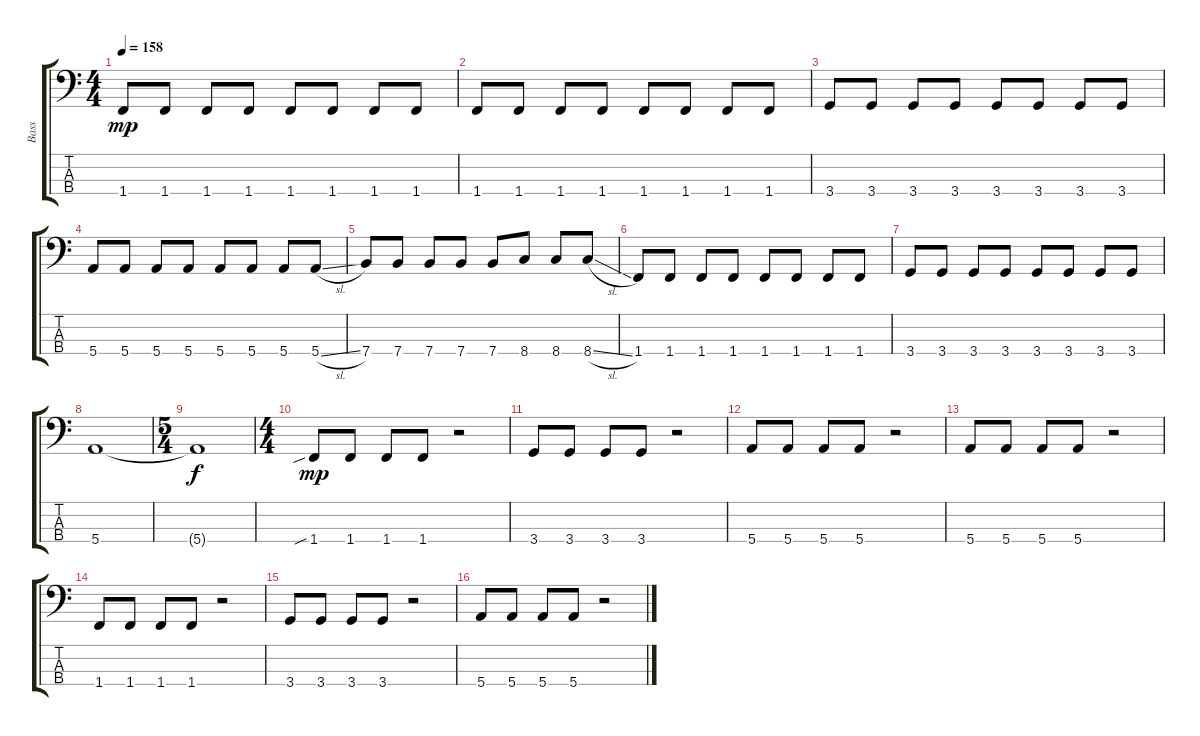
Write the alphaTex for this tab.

\track ("Bass" "Bass") {instrument electricbasspick}
\staff {score tabs}
\tuning (G2 D2 A1 E1) {hide}
\ts (4 4)
\tempo 158
\clef f4
\ks c
1.4.8{dy mp} 1.4.8 1.4.8 1.4.8 1.4.8 1.4.8 1.4.8 1.4.8 |
1.4.8 1.4.8 1.4.8 1.4.8 1.4.8 1.4.8 1.4.8 1.4.8 |
3.4.8 3.4.8 3.4.8 3.4.8 3.4.8 3.4.8 3.4.8 3.4.8 |
5.4.8 5.4.8 5.4.8 5.4.8 5.4.8 5.4.8 5.4.8 5.4{sl}.8 |
7.4.8 7.4.8 7.4.8 7.4.8 7.4.8 8.4.8 8.4.8 8.4{sl}.8 |
1.4.8 1.4.8 1.4.8 1.4.8 1.4.8 1.4.8 1.4.8 1.4.8 |
3.4.8 3.4.8 3.4.8 3.4.8 3.4.8 3.4.8 3.4.8 3.4.8 |
5.4.1 |
\ts (5 4)
5.4{t}.1{dy f} |
\ts (4 4)
1.4{sib}.8{dy mp} 1.4.8 1.4.8 1.4.8 r.2 |
3.4.8 3.4.8 3.4.8 3.4.8 r.2 |
5.4.8 5.4.8 5.4.8 5.4.8 r.2 |
5.4.8 5.4.8 5.4.8 5.4.8 r.2 |
1.4.8 1.4.8 1.4.8 1.4.8 r.2 |
3.4.8 3.4.8 3.4.8 3.4.8 r.2 |
5.4.8 5.4.8 5.4.8 5.4.8 r.2
